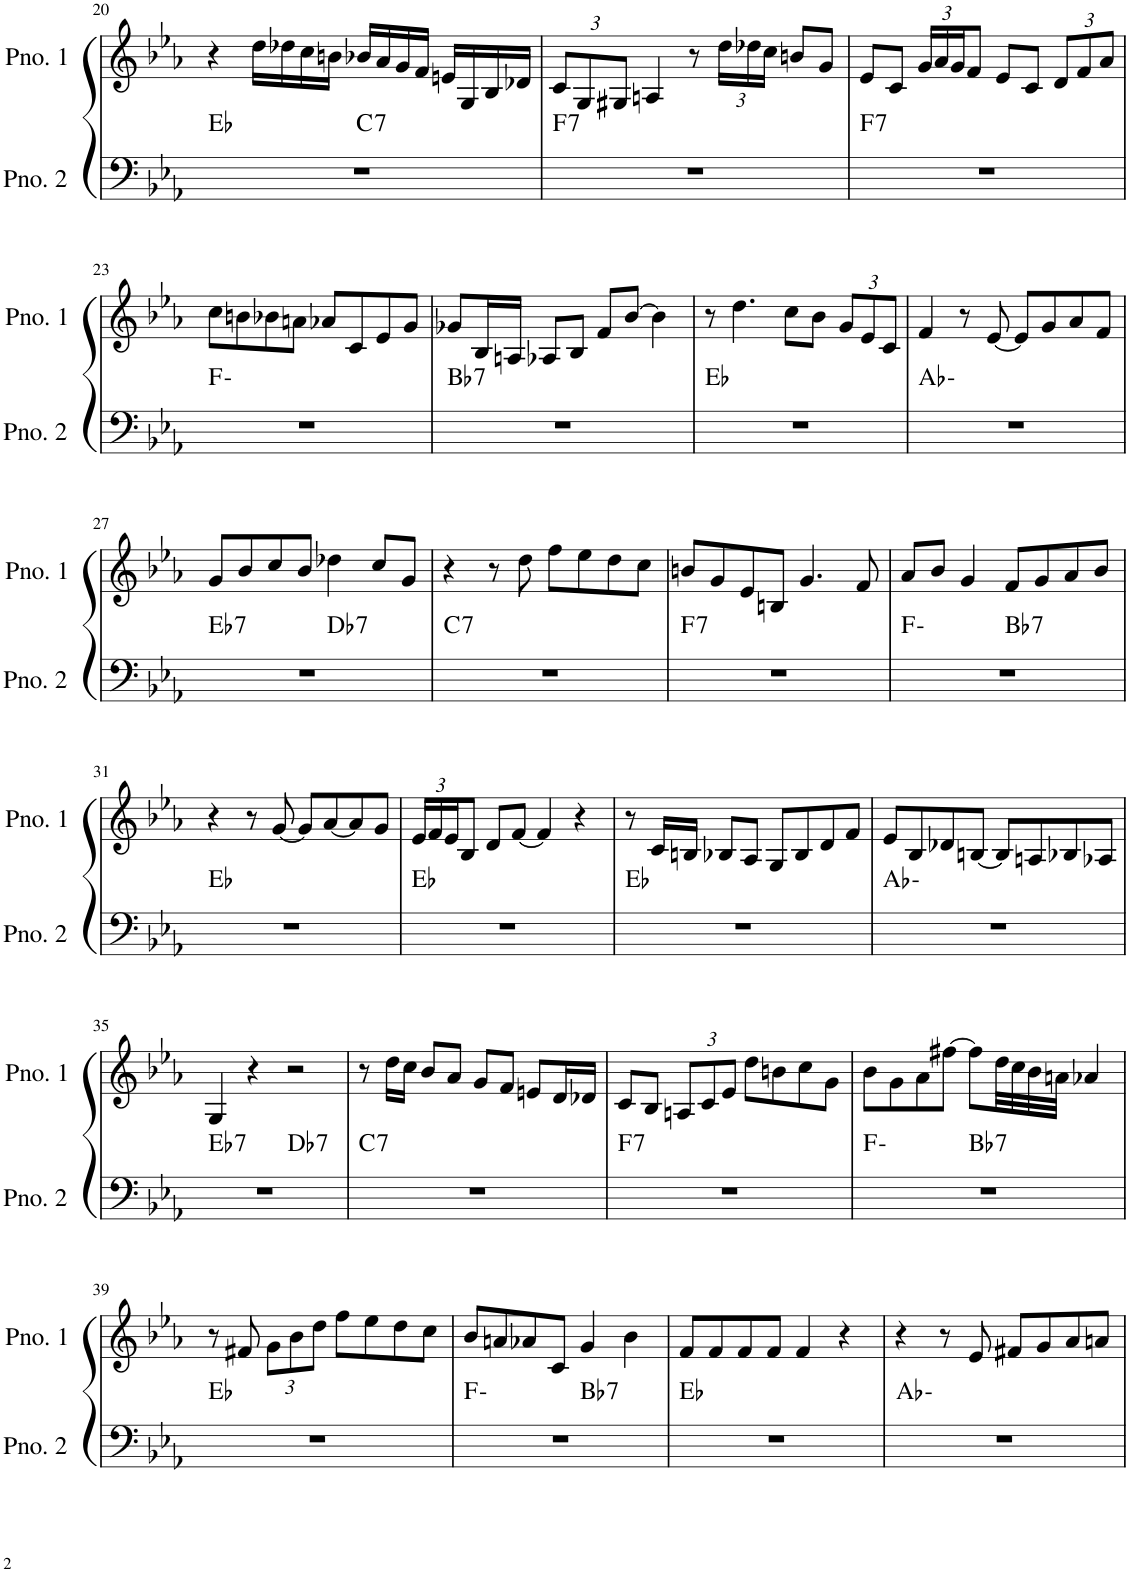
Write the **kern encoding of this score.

**kern	**harte	**kern
*part2	*part2	*part1
*staff2	*	*staff1
*I"ピアノ 2	*	*I"ピアノ 1
!!LO:PB:g=z
*clefF4	*	*clefG2
*k[b-e-a-]	*	*k[b-e-a-]
*M4/4	*	*M4/4
=20	=20	=20
*^	*	*
1r	2ryy	Eb:maj	4r
.	.	.	16dd\LL
.	.	.	16dd-X\
.	.	.	16cc\
.	.	.	16bn\JJ
!	!	!LO:H:kt=7	!
.	2ryy	C:7	16b-X/LL
.	.	.	16a-/
.	.	.	16g/
.	.	.	16f/JJ
.	.	.	16en/LL
.	.	.	16G/
.	.	.	16B-/
.	.	.	16d-X/JJ
*v	*v	*	*
=21	=21	=21
*	*	*Xbrackettup
*^	*	*
!	!	!LO:H:kt=7	!
*v	*v	*	*
1r	F:7	12c/L
.	.	12G/
.	.	12G#X/J
.	.	4An/
.	.	8r
.	.	24dd\LL
.	.	24dd-X\
.	.	24cc\JJ
.	.	8bn/L
.	.	8g/J
=22	=22	=22
!	!LO:H:kt=7	!
1r	F:7	8e-/L
.	.	8c/J
.	.	24g/LL
.	.	24a-/
.	.	24g/J
.	.	8f/J
.	.	8e-/L
.	.	8c/J
.	.	12d/L
.	.	12f/
.	.	12a-/J
!!LO:LB:g=z
=23	=23	=23
1r	F:min	8cc\L
.	.	8bn\
.	.	8b-X\
.	.	8an\J
.	.	8a-X/L
.	.	8c/
.	.	8e-/
.	.	8g/J
=24	=24	=24
!	!LO:H:kt=7	!
1r	Bb:7	8g-X/L
.	.	16B-/L
.	.	16An/JJ
.	.	8A-X/L
.	.	8B-/J
.	.	8f/L
.	.	[8b-/J
.	.	4b-\]
=25	=25	=25
1r	Eb:maj	8r
.	.	4.dd\
.	.	8cc\L
.	.	8b-\J
.	.	12g/L
.	.	12e-/
.	.	12c/J
=26	=26	=26
1r	Ab:min	4f/
.	.	8r
.	.	[8e-/
.	.	8e-/L]
.	.	8g/
.	.	8a-/
.	.	8f/J
!!LO:LB:g=z
=27	=27	=27
!	!LO:H:kt=7	!
*^	*	*
1r	2ryy	Eb:7	8g/L
.	.	.	8b-/
.	.	.	8cc/
.	.	.	8b-/J
!	!	!LO:H:kt=7	!
.	2ryy	Db:7	4dd-X\
.	.	.	8cc/L
.	.	.	8g/J
=28	=28	=28	=28
!	!	!LO:H:kt=7	!
*v	*v	*	*
1r	C:7	4r
.	.	8r
.	.	8dd\
.	.	8ff\L
.	.	8ee-\
.	.	8dd\
.	.	8cc\J
=29	=29	=29
!	!LO:H:kt=7	!
1r	F:7	8bn/L
.	.	8g/
.	.	8e-/
.	.	8Bn/J
.	.	4.g/
.	.	8f/
=30	=30	=30
*^	*	*
1r	2ryy	F:min	8a-/L
.	.	.	8b-/J
.	.	.	4g/
!	!	!LO:H:kt=7	!
.	2ryy	Bb:7	8f/L
.	.	.	8g/
.	.	.	8a-/
.	.	.	8b-/J
*v	*v	*	*
!!LO:LB:g=z
=31	=31	=31
1r	Eb:maj	4r
.	.	8r
.	.	[8g/
.	.	8g/L]
.	.	[8a-/
.	.	8a-/]
.	.	8g/J
=32	=32	=32
1r	Eb:maj	24e-/LL
.	.	24f/
.	.	24e-/J
.	.	8B-/J
.	.	8d/L
.	.	[8f/J
.	.	4f/]
.	.	4r
=33	=33	=33
1r	Eb:maj	8r
.	.	16c/LL
.	.	16Bn/JJ
.	.	8B-X/L
.	.	8A-/J
.	.	8G/L
.	.	8B-/
.	.	8d/
.	.	8f/J
=34	=34	=34
1r	Ab:min	8e-/L
.	.	8B-/
.	.	8d-X/
.	.	[8Bn/J
.	.	8B/L]
.	.	8An/
.	.	8B-X/
.	.	8A-X/J
!!LO:LB:g=z
=35	=35	=35
!	!LO:H:kt=7	!
*^	*	*
1r	2ryy	Eb:7	4G/
.	.	.	4r
!	!	!LO:H:kt=7	!
.	2ryy	Db:7	2r
=36	=36	=36	=36
!	!	!LO:H:kt=7	!
*v	*v	*	*
1r	C:7	8r
.	.	16dd\LL
.	.	16cc\JJ
.	.	8b-/L
.	.	8a-/J
.	.	8g/L
.	.	8f/J
.	.	8en/L
.	.	16d/L
.	.	16d-X/JJ
=37	=37	=37
!	!LO:H:kt=7	!
1r	F:7	8c/L
.	.	8B-/J
.	.	12An/L
.	.	12c/
.	.	12e-/J
.	.	8dd\L
.	.	8bn\
.	.	8cc\
.	.	8g\J
=38	=38	=38
*^	*	*
1r	2ryy	F:min	8b-\L
.	.	.	8g\
.	.	.	8a-\
.	.	.	[8ff#X\J
!	!	!LO:H:kt=7	!
.	2ryy	Bb:7	8ff#\L]
.	.	.	32dd\LL
.	.	.	32cc\
.	.	.	32b-\
.	.	.	32an\JJJ
.	.	.	4a-X/
*v	*v	*	*
!!LO:LB:g=z
=39	=39	=39
1r	Eb:maj	8r
.	.	8f#X/
.	.	12g\L
.	.	12b-\
.	.	12dd\J
.	.	8ff\L
.	.	8ee-\
.	.	8dd\
.	.	8cc\J
=40	=40	=40
*^	*	*
1r	2ryy	F:min	8b-/L
.	.	.	8an/
.	.	.	8a-X/
.	.	.	8c/J
!	!	!LO:H:kt=7	!
.	2ryy	Bb:7	4g/
.	.	.	4b-\
*v	*v	*	*
=41	=41	=41
1r	Eb:maj	8f/L
.	.	8f/
.	.	8f/
.	.	8f/J
.	.	4f/
.	.	4r
=42	=42	=42
1r	Ab:min	4r
.	.	8r
.	.	8e-/
.	.	8f#X/L
.	.	8g/
.	.	8a-/
.	.	8an/J
=	=	=
*-	*-	*-
